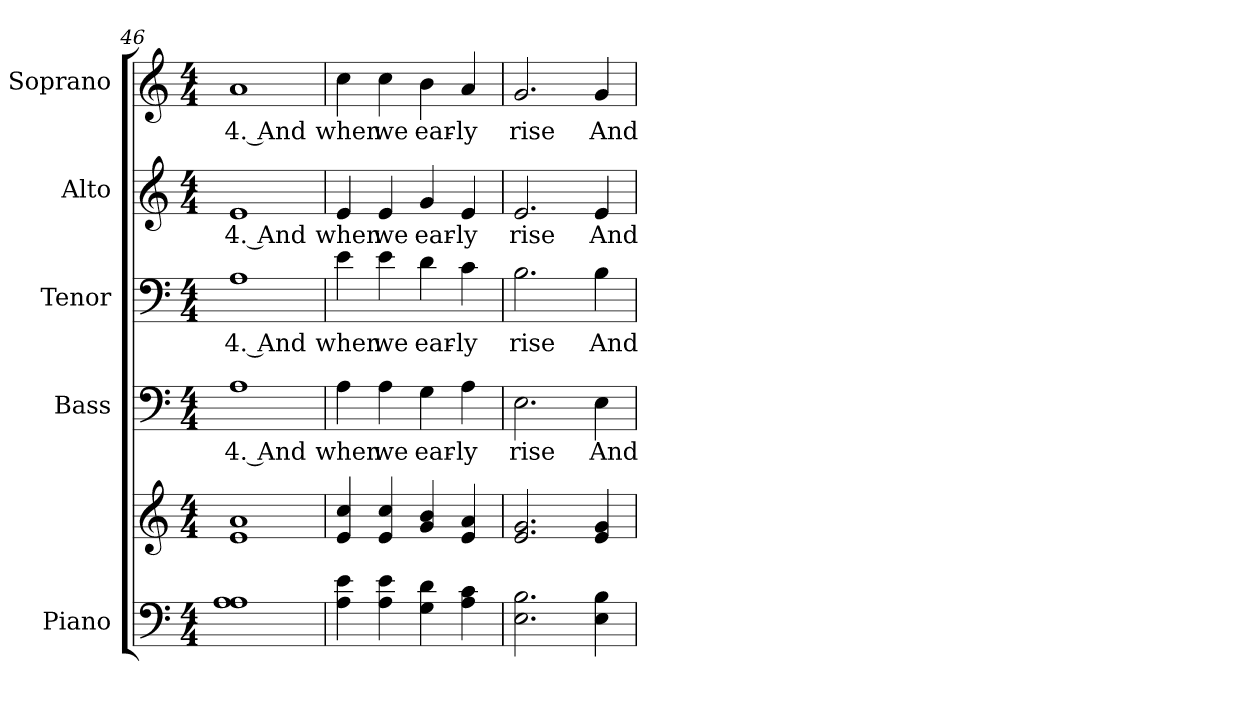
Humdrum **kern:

**kern	**kern	**kern	**text	**kern	**text	**kern	**text	**kern	**text
*part5	*part5	*part4	*part4	*part3	*part3	*part2	*part2	*part1	*part1
*staff6	*staff5	*staff4	*staff4	*staff3	*staff3	*staff2	*staff2	*staff1	*staff1
*I"Piano	*	*I"Bass	*	*I"Tenor	*	*I"Alto	*	*I"Soprano	*
*I'Pno.	*	*I'B.	*	*I'T.	*	*I'A.	*	*I'S.	*
*clefF4	*clefG2	*clefF4	*	*clefF4	*	*clefG2	*	*clefG2	*
*k[]	*k[]	*k[]	*	*k[]	*	*k[]	*	*k[]	*
*C:	*C:	*C:	*	*C:	*	*C:	*	*C:	*
*M4/4	*M4/4	*M4/4	*	*M4/4	*	*M4/4	*	*M4/4	*
=46	=46	=46	=46	=46	=46	=46	=46	=46	=46
!	!	!	!LO:LY:b:color=#000000	!	!	!	!	!	!
!	!	!	!	!	!LO:LY:b:color=#000000	!	!	!	!
!	!	!	!	!	!	!	!LO:LY:b:color=#000000	!	!
!	!	!	!	!	!	!	!	!	!LO:LY:b:color=#000000
1Ai 1Ai	1ei 1ai	1Ai	4. And	1Ai	4. And	1ei	4. And	1ai	4. And
!!LO:PB:g=z
=47	=47	=47	=47	=47	=47	=47	=47	=47	=47
!	!	!	!LO:LY:b:color=#000000	!	!	!	!	!	!
!	!	!	!	!	!LO:LY:b:color=#000000	!	!	!	!
!	!	!	!	!	!	!	!LO:LY:b:color=#000000	!	!
!	!	!	!	!	!	!	!	!	!LO:LY:b:color=#000000
4Ai\ 4ei	4ei/ 4cci	4Ai\	when	4ei\	when	4ei/	when	4cci\	when
!	!	!	!LO:LY:b:color=#000000	!	!	!	!	!	!
!	!	!	!	!	!LO:LY:b:color=#000000	!	!	!	!
!	!	!	!	!	!	!	!LO:LY:b:color=#000000	!	!
!	!	!	!	!	!	!	!	!	!LO:LY:b:color=#000000
4Ai\ 4ei	4ei/ 4cci	4Ai\	we	4ei\	we	4ei/	we	4cci\	we
!	!	!	!LO:LY:b:color=#000000	!	!	!	!	!	!
!	!	!	!	!	!LO:LY:b:color=#000000	!	!	!	!
!	!	!	!	!	!	!	!LO:LY:b:color=#000000	!	!
!	!	!	!	!	!	!	!	!	!LO:LY:b:color=#000000
4Gi\ 4di	4gi/ 4bi	4Gi\	ear-	4di\	ear-	4gi/	ear-	4bi\	ear-
!	!	!	!LO:LY:b:color=#000000	!	!	!	!	!	!
!	!	!	!	!	!LO:LY:b:color=#000000	!	!	!	!
!	!	!	!	!	!	!	!LO:LY:b:color=#000000	!	!
!	!	!	!	!	!	!	!	!	!LO:LY:b:color=#000000
4Ai\ 4ci	4ei/ 4ai	4Ai\	-ly	4ci\	-ly	4ei/	-ly	4ai/	-ly
=48	=48	=48	=48	=48	=48	=48	=48	=48	=48
!	!	!	!LO:LY:b:color=#000000	!	!	!	!	!	!
!	!	!	!	!	!LO:LY:b:color=#000000	!	!	!	!
!	!	!	!	!	!	!	!LO:LY:b:color=#000000	!	!
!	!	!	!	!	!	!	!	!	!LO:LY:b:color=#000000
2.Ei\ 2.Bi	2.ei/ 2.gi	2.Ei\	rise	2.Bi\	rise	2.ei/	rise	2.gi/	rise
!	!	!	!LO:LY:b:color=#000000	!	!	!	!	!	!
!	!	!	!	!	!LO:LY:b:color=#000000	!	!	!	!
!	!	!	!	!	!	!	!LO:LY:b:color=#000000	!	!
!	!	!	!	!	!	!	!	!	!LO:LY:b:color=#000000
4Ei\ 4Bi	4ei/ 4gi	4Ei\	And	4Bi\	And	4ei/	And	4gi/	And
=	=	=	=	=	=	=	=	=	=
*-	*-	*-	*-	*-	*-	*-	*-	*-	*-
